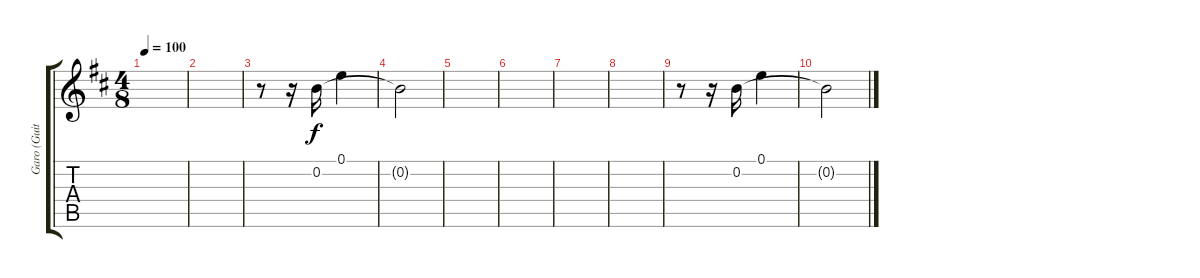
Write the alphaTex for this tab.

\track ("Garo (Guitarra electrica)" "Garo (Guit") {instrument electricguitarjazz}
\staff {score tabs}
\tuning (E4 B3 G3 D3 A2 E2) {hide}
\ts (4 8)
\tempo 100
\clef g2
\ks bminor
|
|
r.8 r.16 0.2.16 0.1.4 |
0.2{t}.2 |
|
|
|
|
r.8 r.16 0.2.16 0.1.4 |
0.2{t}.2
